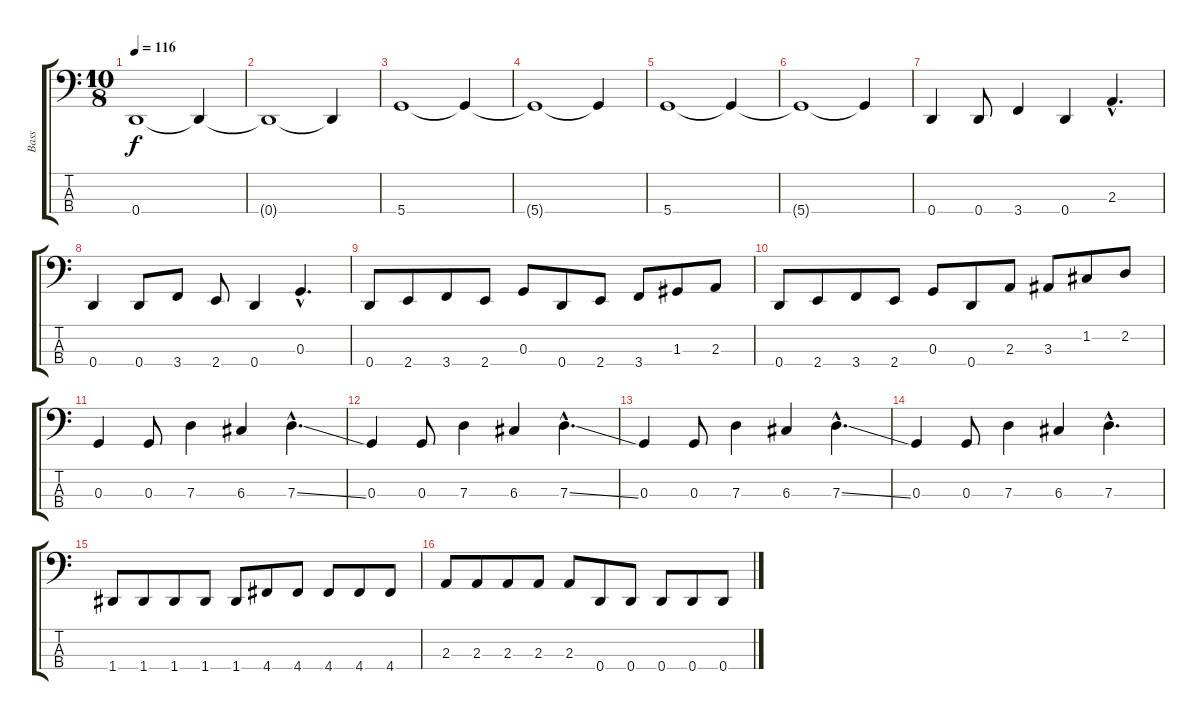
\track ("Bass" "Bass") {instrument electricbassfinger}
\staff {score tabs}
\tuning (F2 C2 G1 D1) {hide}
\ts (10 8)
\tempo 116
\clef f4
\ks c
0.4.1{dy f} 0.4{t}.4 |
0.4{t}.1 0.4{t}.4 |
5.4.1 5.4{t}.4 |
5.4{t}.1 5.4{t}.4 |
5.4.1 5.4{t}.4 |
5.4{t}.1 5.4{t}.4 |
0.4.4 0.4.8 3.4.4 0.4.4 2.3{hac}.4{d} |
0.4.4 0.4.8 3.4.8 2.4.8 0.4.4 0.3{hac}.4{d} |
0.4.8 2.4.8 3.4.8 2.4.8 0.3.8 0.4.8 2.4.8 3.4.8 1.3.8 2.3.8 |
0.4.8 2.4.8 3.4.8 2.4.8 0.3.8 0.4.8 2.3.8 3.3.8 1.2.8 2.2.8 |
0.3.4 0.3.8 7.3.4 6.3.4 7.3{ss hac}.4{d} |
0.3.4 0.3.8 7.3.4 6.3.4 7.3{ss hac}.4{d} |
0.3.4 0.3.8 7.3.4 6.3.4 7.3{ss hac}.4{d} |
0.3.4 0.3.8 7.3.4 6.3.4 7.3{hac}.4{d} |
1.4.8 1.4.8 1.4.8 1.4.8 1.4.8 4.4.8 4.4.8 4.4.8 4.4.8 4.4.8 |
2.3.8 2.3.8 2.3.8 2.3.8 2.3.8 0.4.8 0.4.8 0.4.8 0.4.8 0.4.8
